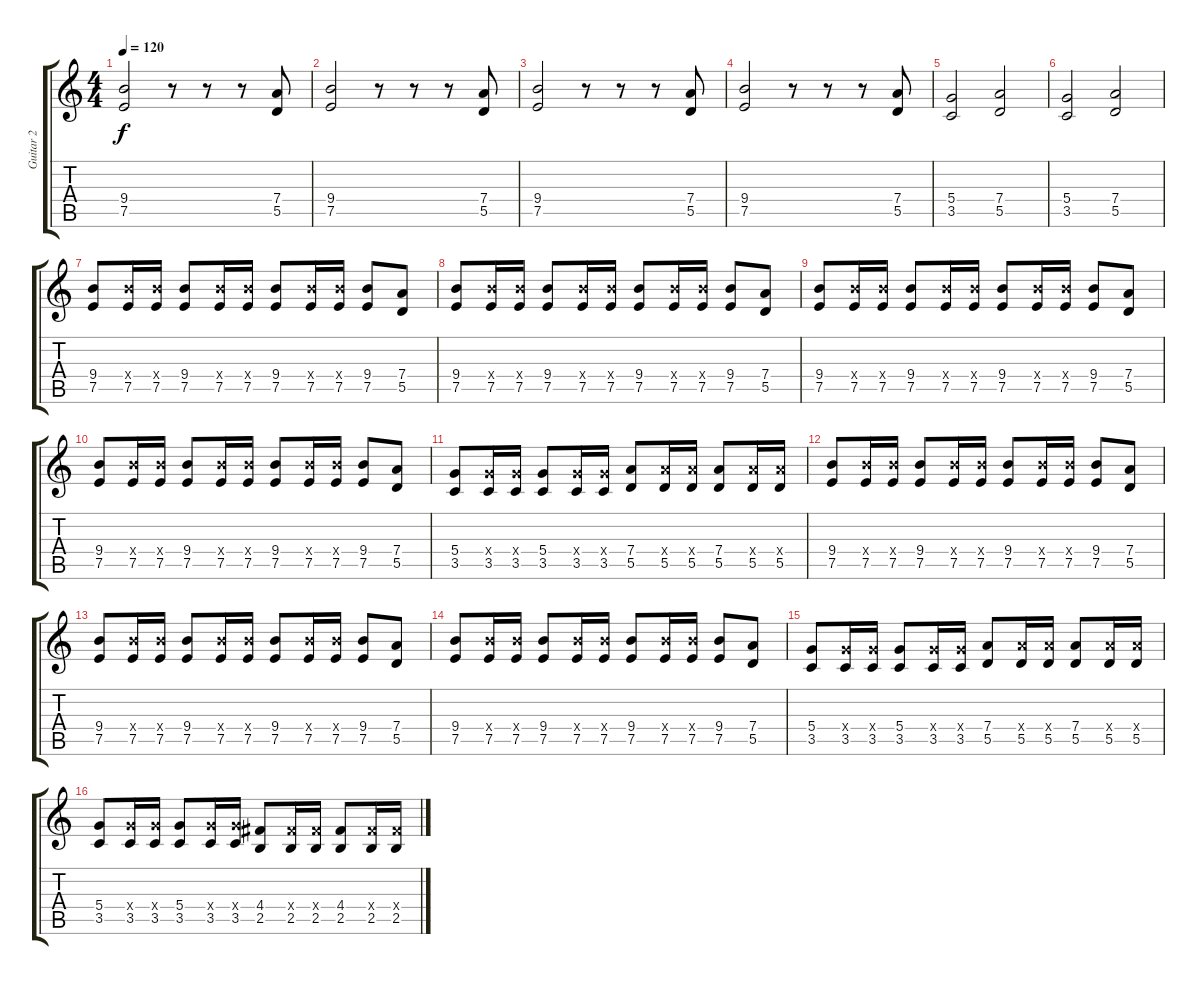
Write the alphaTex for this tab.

\track ("Guitar 2" "Guitar 2") {instrument distortionguitar}
\staff {score tabs}
\tuning (E4 B3 G3 D3 A2 E2) {hide}
\ts (4 4)
\tempo 120
\clef g2
\ks c
(9.4 7.5).2{dy f} r.8 r.8 r.8 (7.4 5.5).8 |
(9.4 7.5).2 r.8 r.8 r.8 (7.4 5.5).8 |
(9.4 7.5).2 r.8 r.8 r.8 (7.4 5.5).8 |
(9.4 7.5).2 r.8 r.8 r.8 (7.4 5.5).8 |
(5.4 3.5).2 (7.4 5.5).2 |
(5.4 3.5).2 (7.4 5.5).2 |
(9.4 7.5).8 (9.4{x} 7.5).16 (9.4{x} 7.5).16 (9.4 7.5).8 (9.4{x} 7.5).16 (9.4{x} 7.5).16 (9.4 7.5).8 (9.4{x} 7.5).16 (9.4{x} 7.5).16 (9.4 7.5).8 (7.4 5.5).8 |
(9.4 7.5).8 (9.4{x} 7.5).16 (9.4{x} 7.5).16 (9.4 7.5).8 (9.4{x} 7.5).16 (9.4{x} 7.5).16 (9.4 7.5).8 (9.4{x} 7.5).16 (9.4{x} 7.5).16 (9.4 7.5).8 (7.4 5.5).8 |
(9.4 7.5).8 (9.4{x} 7.5).16 (9.4{x} 7.5).16 (9.4 7.5).8 (9.4{x} 7.5).16 (9.4{x} 7.5).16 (9.4 7.5).8 (9.4{x} 7.5).16 (9.4{x} 7.5).16 (9.4 7.5).8 (7.4 5.5).8 |
(9.4 7.5).8 (9.4{x} 7.5).16 (9.4{x} 7.5).16 (9.4 7.5).8 (9.4{x} 7.5).16 (9.4{x} 7.5).16 (9.4 7.5).8 (9.4{x} 7.5).16 (9.4{x} 7.5).16 (9.4 7.5).8 (7.4 5.5).8 |
(5.4 3.5).8 (5.4{x} 3.5).16 (5.4{x} 3.5).16 (5.4 3.5).8 (5.4{x} 3.5).16 (5.4{x} 3.5).16 (7.4 5.5).8 (7.4{x} 5.5).16 (7.4{x} 5.5).16 (7.4 5.5).8 (7.4{x} 5.5).16 (7.4{x} 5.5).16 |
(9.4 7.5).8 (9.4{x} 7.5).16 (9.4{x} 7.5).16 (9.4 7.5).8 (9.4{x} 7.5).16 (9.4{x} 7.5).16 (9.4 7.5).8 (9.4{x} 7.5).16 (9.4{x} 7.5).16 (9.4 7.5).8 (7.4 5.5).8 |
(9.4 7.5).8 (9.4{x} 7.5).16 (9.4{x} 7.5).16 (9.4 7.5).8 (9.4{x} 7.5).16 (9.4{x} 7.5).16 (9.4 7.5).8 (9.4{x} 7.5).16 (9.4{x} 7.5).16 (9.4 7.5).8 (7.4 5.5).8 |
(9.4 7.5).8 (9.4{x} 7.5).16 (9.4{x} 7.5).16 (9.4 7.5).8 (9.4{x} 7.5).16 (9.4{x} 7.5).16 (9.4 7.5).8 (9.4{x} 7.5).16 (9.4{x} 7.5).16 (9.4 7.5).8 (7.4 5.5).8 |
(5.4 3.5).8 (5.4{x} 3.5).16 (5.4{x} 3.5).16 (5.4 3.5).8 (5.4{x} 3.5).16 (5.4{x} 3.5).16 (7.4 5.5).8 (7.4{x} 5.5).16 (7.4{x} 5.5).16 (7.4 5.5).8 (7.4{x} 5.5).16 (7.4{x} 5.5).16 |
(5.4 3.5).8 (5.4{x} 3.5).16 (5.4{x} 3.5).16 (5.4 3.5).8 (5.4{x} 3.5).16 (5.4{x} 3.5).16 (4.4 2.5).8 (4.4{x} 2.5).16 (4.4{x} 2.5).16 (4.4 2.5).8 (4.4{x} 2.5).16 (4.4{x} 2.5).16
